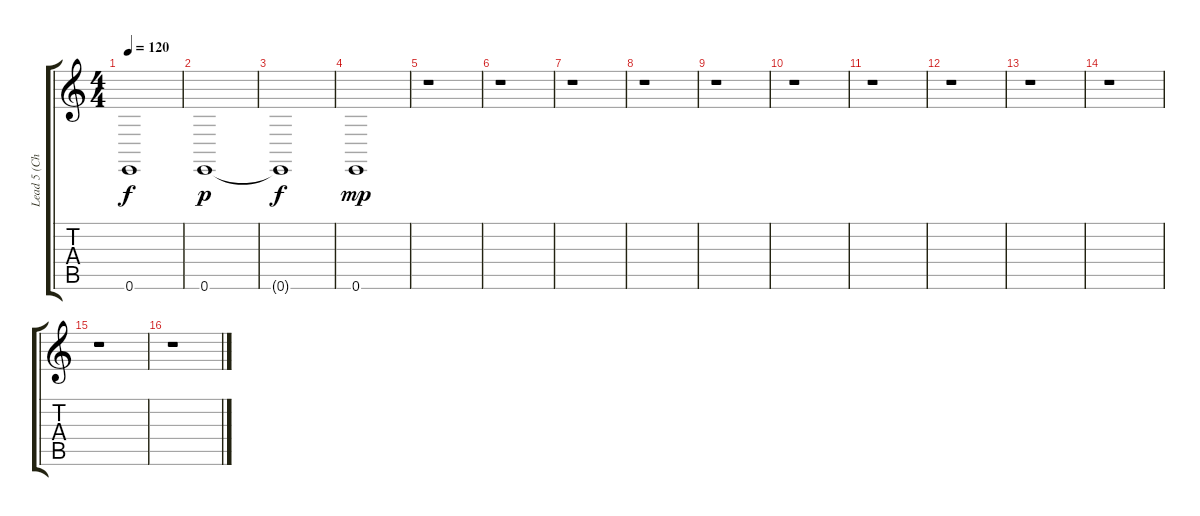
\track ("Lead 5 (Charang)" "Lead 5 (Ch") {instrument lead5charang}
\staff {score tabs}
\tuning (E4 B3 G3 D3 A2 E2) {hide}
\ts (4 4)
\tempo 120
\clef g2
\ks c
0.6{t}.1{dy f} |
0.6.1{dy p} |
0.6{t}.1{dy f} |
0.6.1{dy mp} |
r.1 |
r.1 |
r.1 |
r.1 |
r.1 |
r.1 |
r.1 |
r.1 |
r.1 |
r.1 |
r.1 |
r.1
